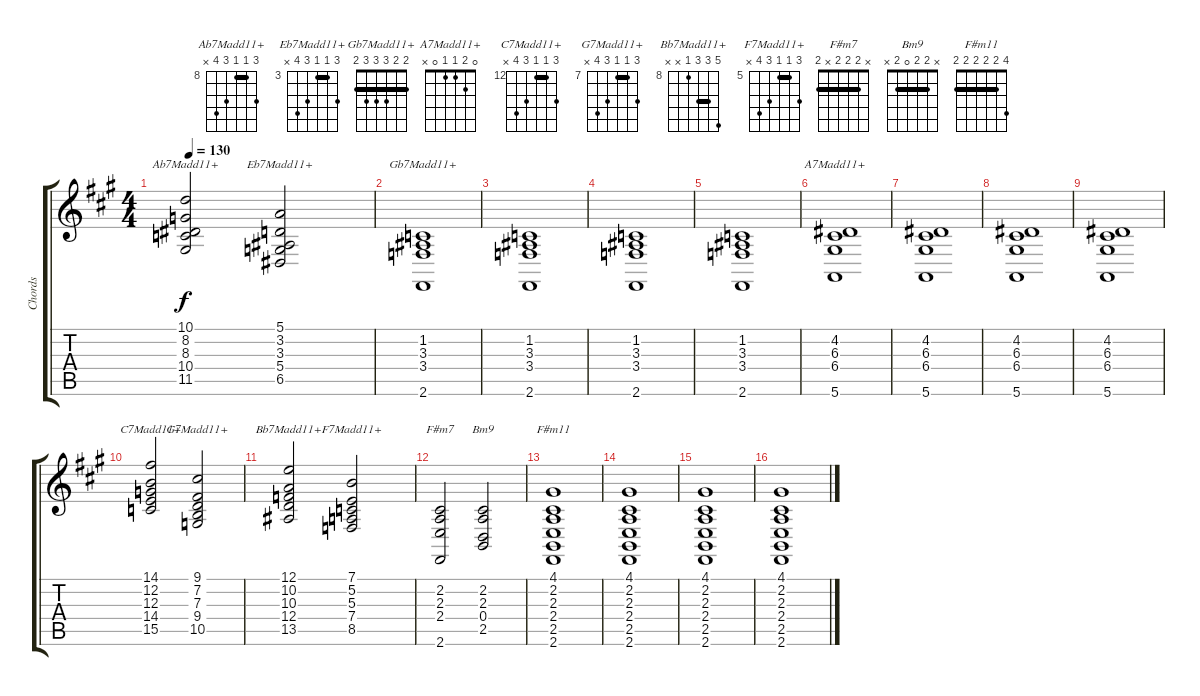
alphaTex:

\track ("Chords" "Chords") {mute instrument acousticgrandpiano}
\staff {score tabs}
\tuning (E4 B3 G3 D3 A2 E2) {hide}
\chord ("Ab7Madd11+" 10 8 8 10 11 x) {firstfret 8 barre 8}
\chord ("Eb7Madd11+" 5 3 3 5 6 x) {firstfret 3 barre 3}
\chord ("Gb7Madd11+" 2 2 3 3 3 2) {barre 2}
\chord ("A7Madd11+" 0 2 1 1 0 x)
\chord ("C7Madd11+" 14 12 12 14 15 x) {firstfret 12 barre 12}
\chord ("G7Madd11+" 9 7 7 9 10 x) {firstfret 7 barre 7}
\chord ("Bb7Madd11+" 12 10 10 8 x x) {firstfret 8 barre 10}
\chord ("F7Madd11+" 7 5 5 7 8 x) {firstfret 5 barre 5}
\chord ("F#m7" x 2 2 2 x 2) {barre 2}
\chord ("Bm9" x 2 2 0 2 x) {barre 2}
\chord ("F#m11" 4 2 2 2 2 2) {barre 2}
\ts (4 4)
\tempo 130
\clef g2
\ks a
(10.1 8.2 8.3 10.4 11.5).2{ch "Ab7Madd11+" dy f} (5.1 3.2 3.3 5.4 6.5).2{ch "Eb7Madd11+"} |
(1.2 3.3 3.4 2.6).1{ch "Gb7Madd11+"} |
(1.2 3.3 3.4 2.6).1 |
(1.2 3.3 3.4 2.6).1 |
(1.2 3.3 3.4 2.6).1 |
(4.2 6.3 6.4 5.6).1{ch "A7Madd11+"} |
(4.2 6.3 6.4 5.6).1 |
(4.2 6.3 6.4 5.6).1 |
(4.2 6.3 6.4 5.6).1 |
(14.1 12.2 12.3 14.4 15.5).2{ch "C7Madd11+"} (9.1 7.2 7.3 9.4 10.5).2{ch "G7Madd11+"} |
(12.1 10.2 10.3 12.4 13.5).2{ch "Bb7Madd11+"} (7.1 5.2 5.3 7.4 8.5).2{ch "F7Madd11+"} |
(2.2 2.3 2.4 2.6).2{ch "F#m7"} (2.2 2.3 0.4 2.5).2{ch "Bm9"} |
(4.1 2.2 2.3 2.4 2.5 2.6).1{ch "F#m11"} |
(4.1 2.2 2.3 2.4 2.5 2.6).1 |
(4.1 2.2 2.3 2.4 2.5 2.6).1 |
(4.1 2.2 2.3 2.4 2.5 2.6).1
